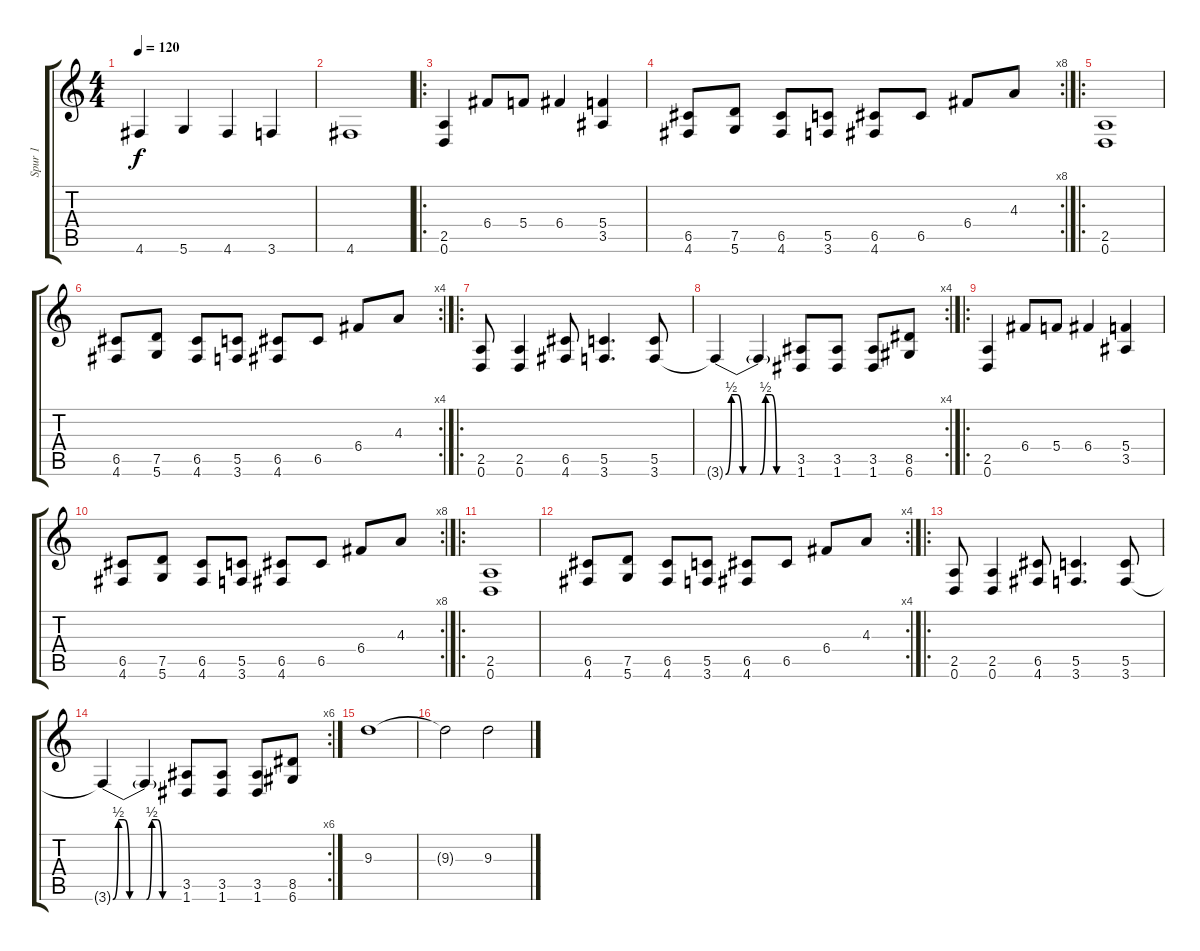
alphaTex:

\track ("Spur 1" "Spur 1") {instrument distortionguitar}
\staff {score tabs}
\tuning (D4 A3 F3 C3 G2 D2) {hide}
\ts (4 4)
\tempo 120
\clef g2
\ks c
4.6.4{dy f instrument distortionguitar} 5.6.4 4.6.4 3.6.4 |
4.6.1 |
\ro
(2.5 0.6).4 6.4.8 5.4.8 6.4.4 (5.4 3.5).4 |
\rc 8
(6.5 4.6).8 (7.5 5.6).8 (6.5 4.6).8 (5.5 3.6).8 (6.5 4.6).8 6.5.8 6.4.8 4.3.8 |
\ro
(2.5 0.6).1 |
\rc 4
(6.5 4.6).8 (7.5 5.6).8 (6.5 4.6).8 (5.5 3.6).8 (6.5 4.6).8 6.5.8 6.4.8 4.3.8 |
\ro
(2.5 0.6).8 (2.5 0.6).4 (6.5 4.6).8 (5.5 3.6).4{d} (5.5 3.6).8 |
\rc 4
3.6{be (custom 0 0 10 2 20 2 30 0 60 0) t}.4 3.6{be (custom 0 0 10 2 20 2 30 0 60 0) t}.4 (3.5 1.6).8 (3.5 1.6).8 (3.5 1.6).8 (8.5 6.6).8 |
\ro
(2.5 0.6).4 6.4.8 5.4.8 6.4.4 (5.4 3.5).4 |
\rc 8
(6.5 4.6).8 (7.5 5.6).8 (6.5 4.6).8 (5.5 3.6).8 (6.5 4.6).8 6.5.8 6.4.8 4.3.8 |
\ro
(2.5 0.6).1 |
\rc 4
(6.5 4.6).8 (7.5 5.6).8 (6.5 4.6).8 (5.5 3.6).8 (6.5 4.6).8 6.5.8 6.4.8 4.3.8 |
\ro
(2.5 0.6).8 (2.5 0.6).4 (6.5 4.6).8 (5.5 3.6).4{d} (5.5 3.6).8 |
\rc 6
3.6{be (custom 0 0 10 2 20 2 30 0 60 0) t}.4 3.6{be (custom 0 0 10 2 20 2 30 0 60 0) t}.4 (3.5 1.6).8 (3.5 1.6).8 (3.5 1.6).8 (8.5 6.6).8 |
9.3.1 |
9.3{t}.2 9.3.2
